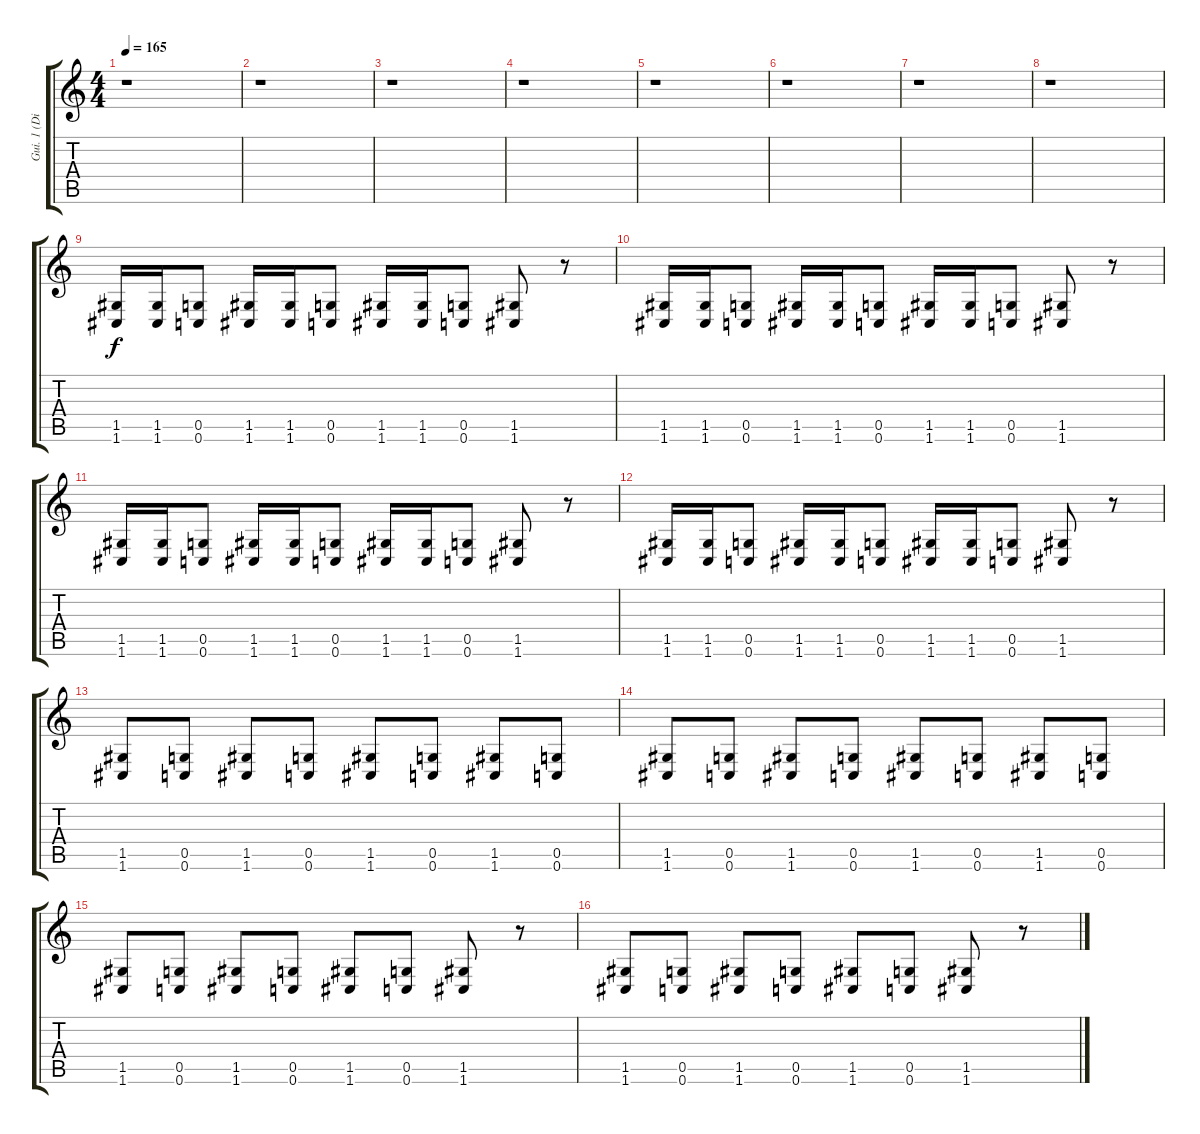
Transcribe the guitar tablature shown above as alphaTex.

\track ("Gui. 1 (Dis.)" "Gui. 1 (Di") {instrument distortionguitar}
\staff {score tabs}
\tuning (D4 A3 F3 C3 G2 C2) {hide}
\ts (4 4)
\tempo 165
\clef g2
\ks c
r.1{dy f} |
r.1 |
r.1 |
r.1 |
r.1 |
r.1 |
r.1 |
r.1 |
(1.5 1.6).16 (1.5 1.6).16 (0.5 0.6).8 (1.5 1.6).16 (1.5 1.6).16 (0.5 0.6).8 (1.5 1.6).16 (1.5 1.6).16 (0.5 0.6).8 (1.5 1.6).8 r.8 |
(1.5 1.6).16 (1.5 1.6).16 (0.5 0.6).8 (1.5 1.6).16 (1.5 1.6).16 (0.5 0.6).8 (1.5 1.6).16 (1.5 1.6).16 (0.5 0.6).8 (1.5 1.6).8 r.8 |
(1.5 1.6).16 (1.5 1.6).16 (0.5 0.6).8 (1.5 1.6).16 (1.5 1.6).16 (0.5 0.6).8 (1.5 1.6).16 (1.5 1.6).16 (0.5 0.6).8 (1.5 1.6).8 r.8 |
(1.5 1.6).16 (1.5 1.6).16 (0.5 0.6).8 (1.5 1.6).16 (1.5 1.6).16 (0.5 0.6).8 (1.5 1.6).16 (1.5 1.6).16 (0.5 0.6).8 (1.5 1.6).8 r.8 |
(1.5 1.6).8 (0.5 0.6).8 (1.5 1.6).8 (0.5 0.6).8 (1.5 1.6).8 (0.5 0.6).8 (1.5 1.6).8 (0.5 0.6).8 |
(1.5 1.6).8 (0.5 0.6).8 (1.5 1.6).8 (0.5 0.6).8 (1.5 1.6).8 (0.5 0.6).8 (1.5 1.6).8 (0.5 0.6).8 |
(1.5 1.6).8 (0.5 0.6).8 (1.5 1.6).8 (0.5 0.6).8 (1.5 1.6).8 (0.5 0.6).8 (1.5 1.6).8 r.8 |
(1.5 1.6).8 (0.5 0.6).8 (1.5 1.6).8 (0.5 0.6).8 (1.5 1.6).8 (0.5 0.6).8 (1.5 1.6).8 r.8
